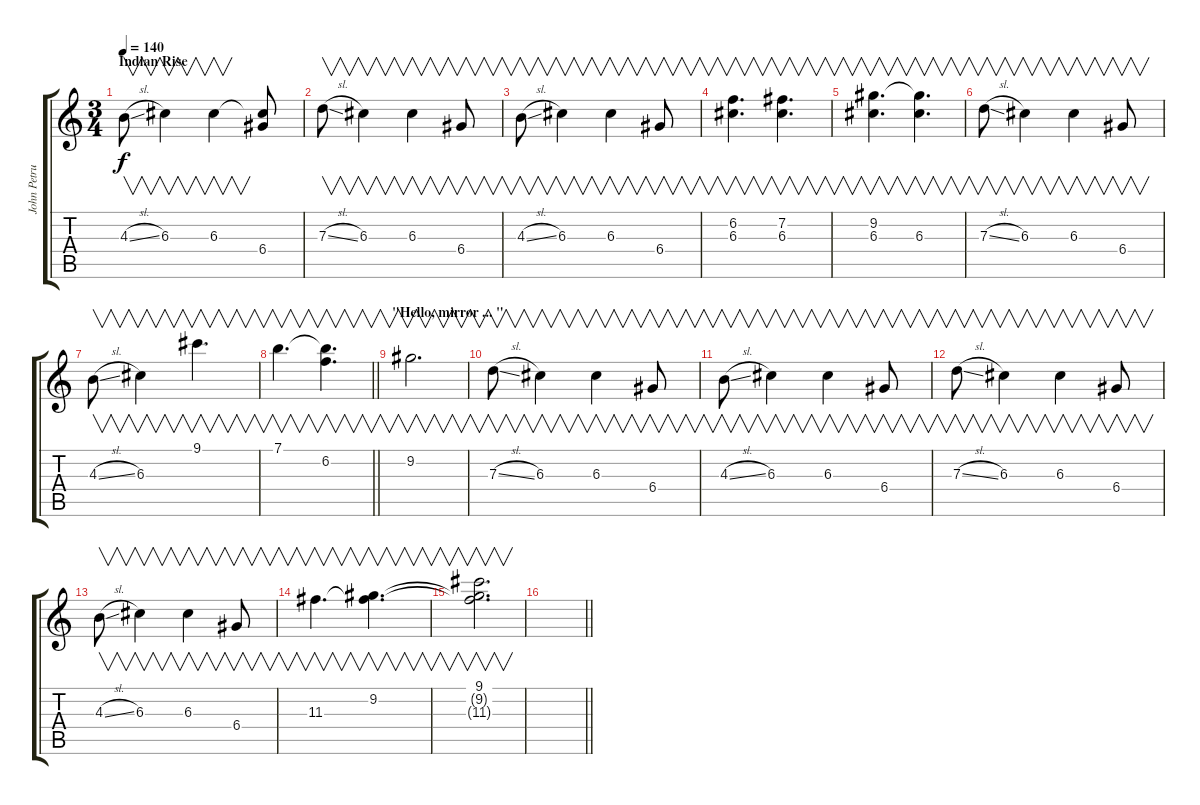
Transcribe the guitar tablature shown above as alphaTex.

\track ("John Petrucci  II" "John Petru") {instrument electricguitarjazz}
\staff {score tabs}
\tuning (E4 B3 G3 D3 A2 E2) {hide}
\ts (3 4)
\section ("" "Indian Rise")
\tempo 140
\clef g2
\ks c
4.3{sl}.8{v dy f} 6.3.4{v} 6.3.4{v} (6.3{t} 6.4).8 |
7.3{sl}.8{v} 6.3.4{v} 6.3.4{v} 6.4.8{v} |
4.3{sl}.8{v} 6.3.4{v} 6.3.4{v} 6.4.8{v} |
(6.2 6.3).4{v d} (7.2 6.3).4{v d} |
(9.2 6.3).4{v d} (9.2{t} 6.3).4{v d} |
7.3{sl}.8{v} 6.3.4{v} 6.3.4{v} 6.4.8{v} |
4.3{sl}.8{v} 6.3.4{v} 9.1.4{v d} |
\barLineRight lightlight
7.1.4{v d} (7.1{t} 6.2).4{v d} |
\section ("" "\"Hello, mirror ... \"")
9.2.2{v d} |
7.3{sl}.8{v} 6.3.4{v} 6.3.4{v} 6.4.8{v} |
4.3{sl}.8{v} 6.3.4{v} 6.3.4{v} 6.4.8{v} |
7.3{sl}.8{v} 6.3.4{v} 6.3.4{v} 6.4.8{v} |
4.3{sl}.8{v} 6.3.4{v} 6.3.4{v} 6.4.8{v} |
11.3.4{v d} (9.2 11.3{t}).4{v d} |
(9.1 9.2{t} 11.3{t}).2{v d} |
\barLineRight lightlight
